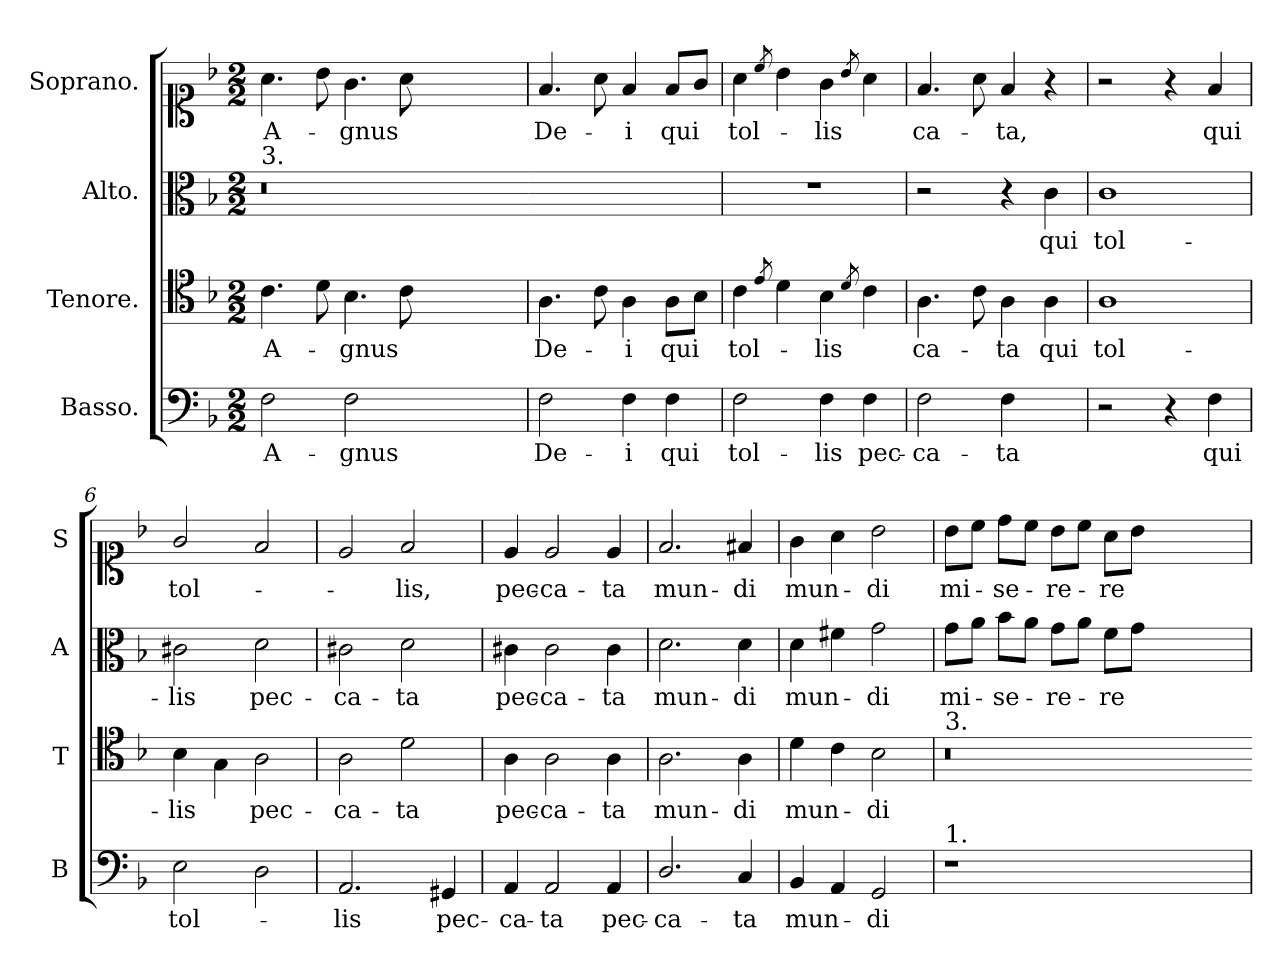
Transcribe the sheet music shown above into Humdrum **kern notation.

**kern	**text	**kern	**text	**kern	**text	**kern	**text
*part4	*part4	*part3	*part3	*part2	*part2	*part1	*part1
*staff4	*staff4	*staff3	*staff3	*staff2	*staff2	*staff1	*staff1
*I"Basso.	*	*I"Tenore.	*	*I"Alto.	*	*I"Soprano.	*
*I'B	*	*I'T	*	*I'A	*	*I'S	*
*clefF4	*	*clefC4	*	*clefC3	*	*clefC1	*
*k[b-]	*	*k[b-]	*	*k[b-]	*	*k[b-]	*
*F:	*	*F:	*	*F:	*	*F:	*
*M2/2	*	*M2/2	*	*M2/2	*	*M2/2	*
=1	=1	=1	=1	=1	=1	=1	=1
!	!	!	!	!LO:TX:a:t=3.	!	!	!
2F\	A-	4.c\	A-	0r	.	4.a\	A-
.	.	8d\	.	.	.	8b-\	.
2F\	-gnus	4.B-\	-gnus	.	.	4.g\	-gnus
.	.	8c\	.	.	.	8a\	.
1ryy	.	1ryy	.	.	.	1ryy	.
=2	=2	=2	=2	=2-	=2	=2	=2
2F\	De-	4.A\	De-	1ryy	.	4.f/	De-
.	.	8c\	.	.	.	8a\	.
4F\	-i	4A\	-i	.	.	4f/	-i
4F\	qui	8A\L	qui	.	.	8f/L	qui
.	.	8B-\J	.	.	.	8g/J	.
=3	=3	=3	=3	=3	=3	=3	=3
2F\	tol-	4c\	tol-	1r	.	4a\	tol-
.	.	8qe/	.	.	.	8qcc/	.
.	.	4d\	.	.	.	4b-\	.
4F\	-lis	4B-\	-lis	.	.	4g\	-lis
.	.	8qd/	.	.	.	8qb-/	.
4F\	pec-	4c\	.	.	.	4a\	.
=4	=4	=4	=4	=4	=4	=4	=4
2F\	-ca-	4.A\	-ca-	2r	.	4.f/	-ca-
.	.	8c\	.	.	.	8a\	.
4F\	-ta	4A\	-ta	4r	.	4f/	-ta,
4ryy	.	4A\	qui	4c\	qui	4r	.
=5	=5	=5	=5	=5	=5	=5	=5
2r	.	1A	tol-	1c	tol-	2r	.
4r	.	.	.	.	.	4r	.
4F\	qui	.	.	.	.	4f/	qui
=6	=6	=6	=6	=6	=6	=6	=6
2E\	tol-	4B-\	-lis	2c#X\	-lis	2g/	tol-
.	.	4G\	.	.	.	.	.
2D\	.	2A\	pec-	2d\	pec-	2f/	.
=7	=7	=7	=7	=7	=7	=7	=7
2.AA/	-lis	2A\	-ca-	2c#X\	-ca-	2e/	.
.	.	2d\	-ta	2d\	-ta	2f/	-lis,
4GG#X/	pec-	.	.	.	.	.	.
=8	=8	=8	=8	=8	=8	=8	=8
4AA/	-ca-	4A\	pec-	4c#X\	pec-	4e/	pec-
2AA/	-ta	2A\	-ca-	2c#\	-ca-	2e/	-ca-
4AA/	pec-	4A\	-ta	4c#\	-ta	4e/	-ta
=9	=9	=9	=9	=9	=9	=9	=9
2.D/	-ca-	2.A\	mun-	2.d\	mun-	2.f/	mun-
4C/	-ta	4A\	-di	4d\	-di	4f#X/	-di
=10	=10	=10	=10	=10	=10	=10	=10
4BB-/	mun-	4d\	mun-	4d\	mun-	4g\	mun-
4AA/	.	4c\	.	4f#X\	.	4a\	.
2GG/	-di	2B-\	-di	2g\	-di	2b-\	-di
=11	=11	=11	=11	=11	=11	=11	=11
!	!	!LO:TX:a:t=3.	!	!	!	!	!
!LO:TX:a:t=1.	!	!	!	!	!	!	!
1r	.	0r	.	8g\L	mi-	8b-\L	mi-
.	.	.	.	8a\J	.	8cc\J	.
.	.	.	.	8b-\L	-se-	8dd\L	-se-
.	.	.	.	8a\J	.	8cc\J	.
.	.	.	.	8g\L	-re-	8b-\L	-re-
.	.	.	.	8a\J	.	8cc\J	.
.	.	.	.	8f\L	-re	8a\L	-re
.	.	.	.	8g\J	.	8b-\J	.
1ryy	.	.	.	1ryy	.	1ryy	.
=	=	=-	=	=	=	=	=
*-	*-	*-	*-	*-	*-	*-	*-
